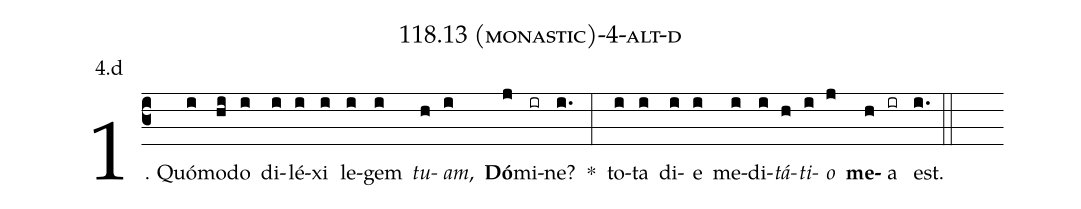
name: 118.13 (monastic)-4-alt-d;
annotation: 4.d;
%%
(c3)1. Quó(i)mo(hi)do(i) di(i)lé(i)xi(i) le(i)gem(i) <i>tu</i>(h)<i>am</i>,(i) <b>Dó</b>(j)mi(ir)ne?(i.) *(:) to(i)ta(i) di(i)e(i) me(i)di(i)<i>tá</i>(h)<i>ti</i>(i)<i>o</i>(j) <b>me</b>(h)a(ir) est.(i.) (::)
